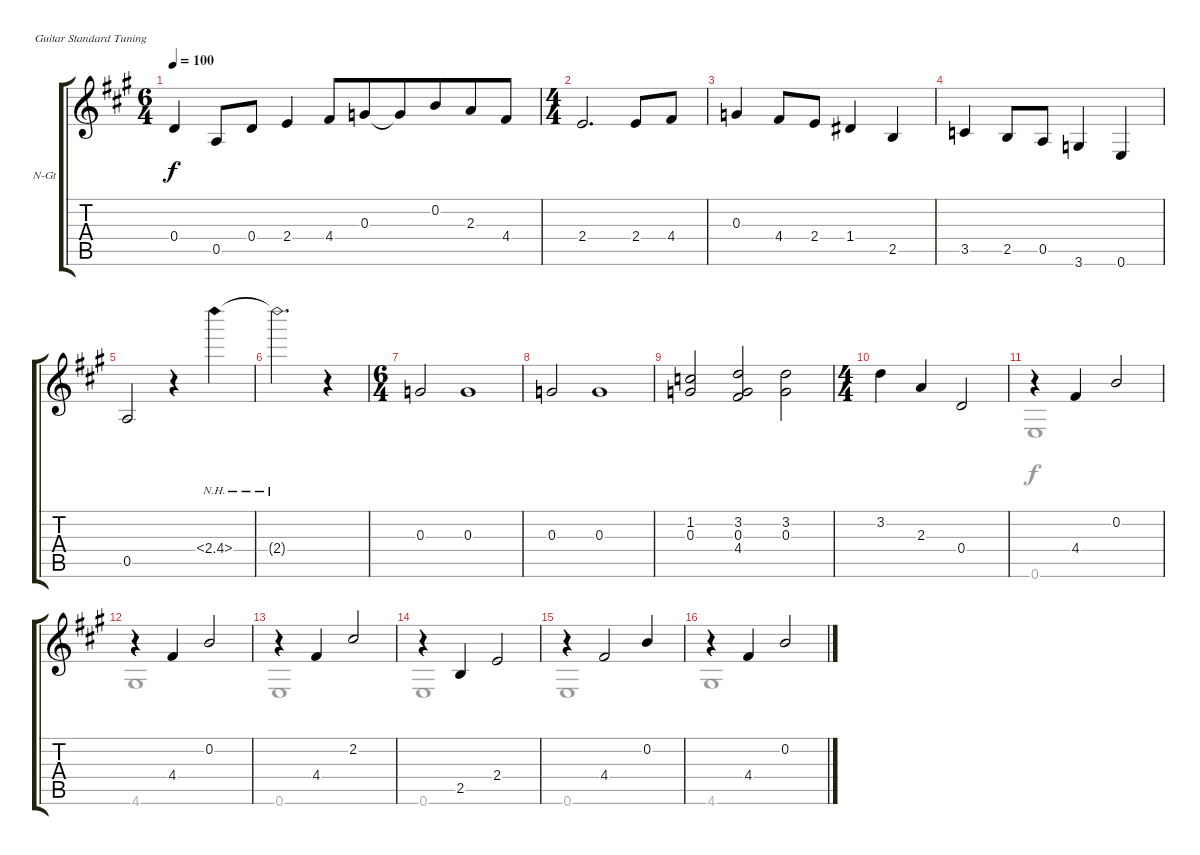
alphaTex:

\bracketExtendMode groupsimilarinstruments
\firstSystemTrackNameOrientation horizontal
\otherSystemsTrackNameOrientation horizontal
\track ("Guitar 3" "N-Gt") {instrument acousticguitarnylon}
\staff {score tabs}
\tuning (E4 B3 G3 D3 A2 E2)
\voice
\ts (6 4)
\beaming (8 6 6)
\tempo 100
\clef g2
\ks a
0.4.4{dy f} 0.5.8 0.4.8 2.4.4 4.4.8 0.3.8 0.3{t}.8 0.2.8 2.3.8 4.4.8 |
\ts (4 4)
\beaming (8 2 2 2 2)
2.4.2{d} 2.4.8 4.4.8 |
0.3.4 4.4.8 2.4.8 1.4.4 2.5.4 |
3.5.4 2.5.8 0.5.8 3.6.4 0.6.4 |
0.5.2 r.4 2.4{nh}.4 |
2.4{nh t}.2{d} r.4 |
\ts (6 4)
\beaming (8 6 6)
0.3.2 0.3.1 |
0.3.2 0.3.1 |
(1.2 0.3).2 (3.2 0.3 4.4).2 (3.2 0.3).2 |
\ts (4 4)
\beaming (8 2 2 2 2)
3.2.4 2.3.4 0.4.2 |
r.4 4.4.4 0.2.2 |
r.4 4.4.4 0.2.2 |
r.4 4.4.4 2.2.2 |
r.4 2.5.4 2.4.2 |
r.4 4.4.2 0.2.4 |
r.4 4.4.4 0.2.2
\voice
\clef g2
\ottava regular
\simile none
\ks a
|
|
|
|
|
|
|
|
|
|
0.6.1 |
4.6.1 |
0.6.1 |
0.6.1 |
0.6.1 |
4.6.1
